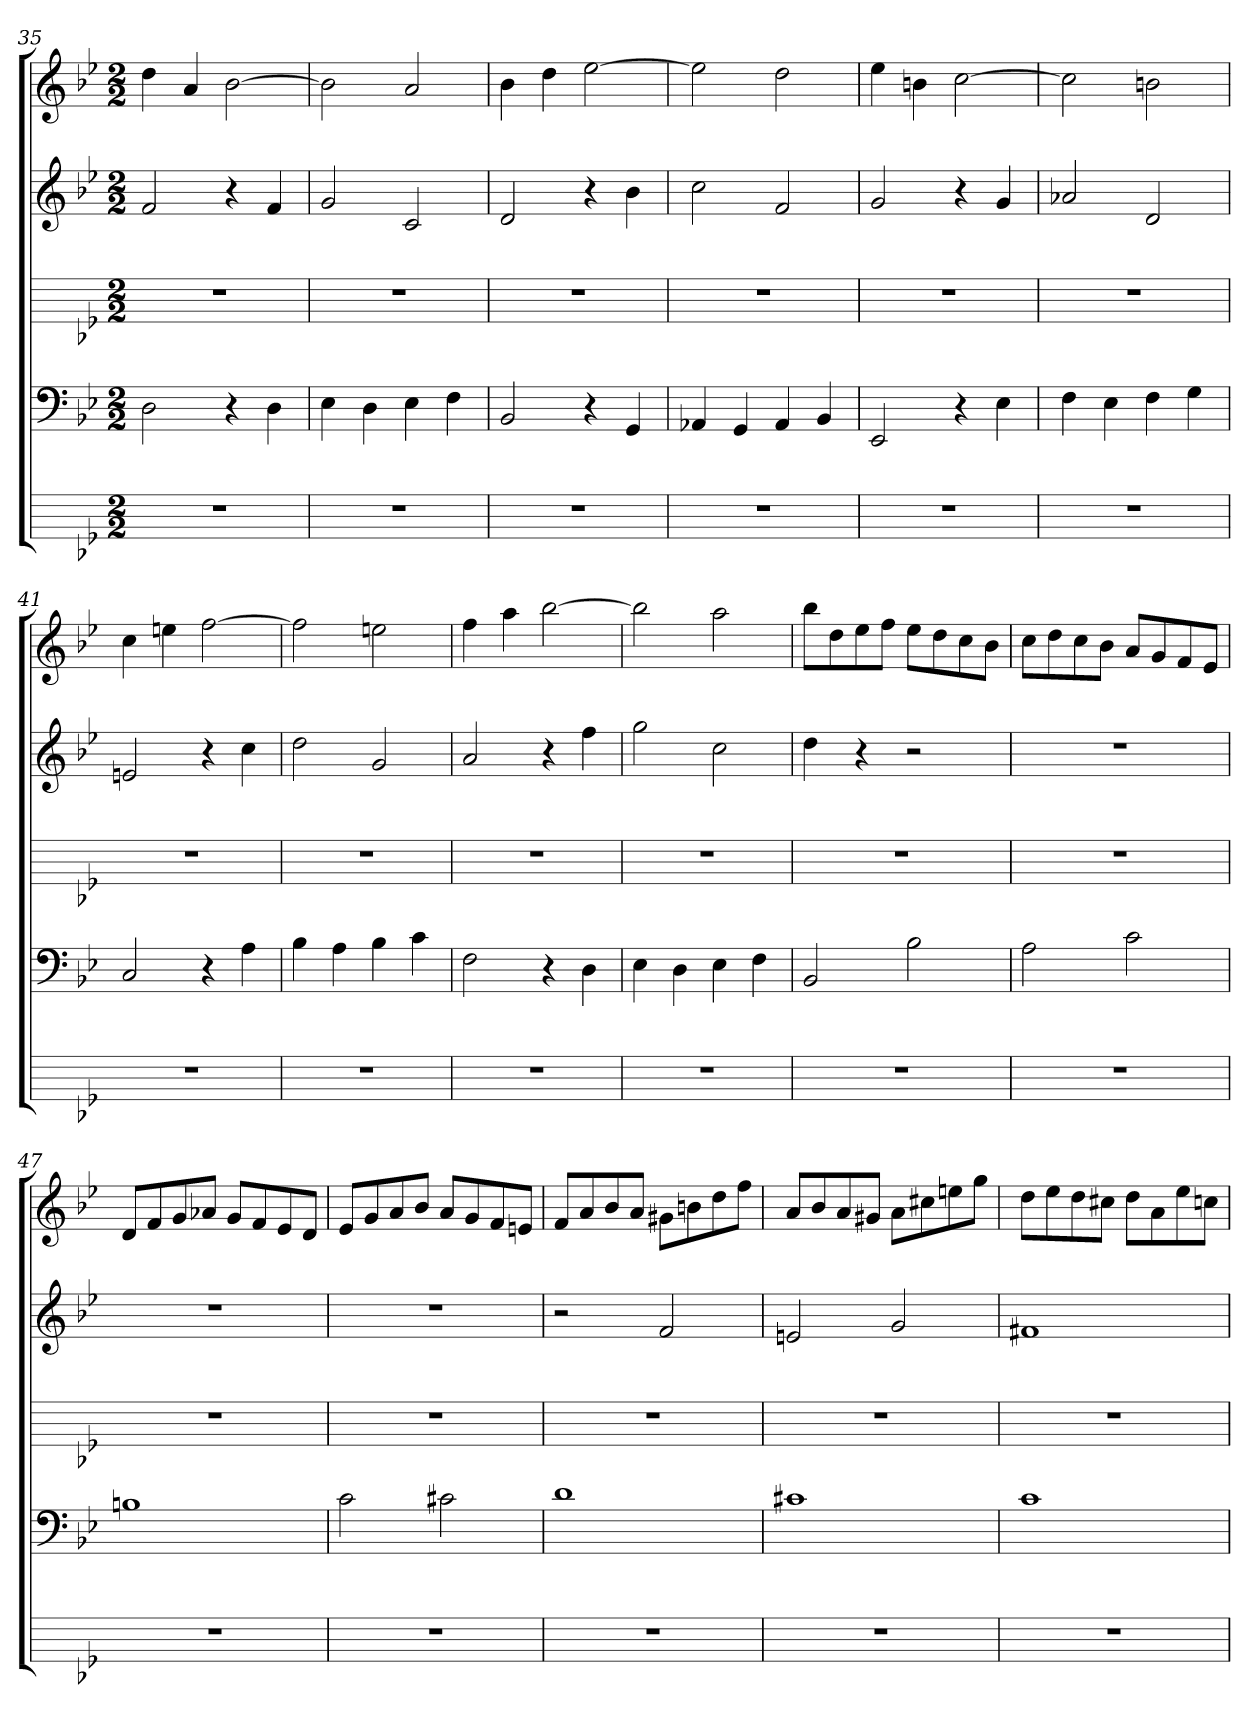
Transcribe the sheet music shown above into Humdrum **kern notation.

**kern	**kern	**kern	**kern	**kern
*part5	*part4	*part3	*part2	*part1
*staff5	*staff4	*staff3	*staff2	*staff1
*k[b-e-]	*k[b-e-]	*k[b-e-]	*k[b-e-]	*k[b-e-]
*M2/2	*M2/2	*M2/2	*M2/2	*M2/2
=35	=35	=35	=35	=35
1r	2D	1r	2f	4dd
.	.	.	.	4a
.	4r	.	4r	[2b-
.	4D	.	4f	.
=36	=36	=36	=36	=36
1r	4E-	1r	2g	2b-]
.	4D	.	.	.
.	4E-	.	2c	2a
.	4F	.	.	.
=37	=37	=37	=37	=37
1r	2BB-	1r	2d	4b-
.	.	.	.	4dd
.	4r	.	4r	[2ee-
.	4GG	.	4b-	.
=38	=38	=38	=38	=38
1r	4AA-X	1r	2cc	2ee-]
.	4GG	.	.	.
.	4AA-	.	2f	2dd
.	4BB-	.	.	.
=39	=39	=39	=39	=39
1r	2EE-	1r	2g	4ee-
.	.	.	.	4bn
.	4r	.	4r	[2cc
.	4E-	.	4g	.
=40	=40	=40	=40	=40
1r	4F	1r	2a-X	2cc]
.	4E-	.	.	.
.	4F	.	2d	2bn
.	4G	.	.	.
=41	=41	=41	=41	=41
1r	2C	1r	2en	4cc
.	.	.	.	4een
.	4r	.	4r	[2ff
.	4A	.	4cc	.
=42	=42	=42	=42	=42
1r	4B-	1r	2dd	2ff]
.	4A	.	.	.
.	4B-	.	2g	2een
.	4c	.	.	.
=43	=43	=43	=43	=43
1r	2F	1r	2a	4ff
.	.	.	.	4aa
.	4r	.	4r	[2bb-
.	4D	.	4ff	.
=44	=44	=44	=44	=44
1r	4E-	1r	2gg	2bb-]
.	4D	.	.	.
.	4E-	.	2cc	2aa
.	4F	.	.	.
=45	=45	=45	=45	=45
1r	2BB-	1r	4dd	8bb-L
.	.	.	.	8dd
.	.	.	4r	8ee-
.	.	.	.	8ffJ
.	2B-	.	2r	8ee-L
.	.	.	.	8dd
.	.	.	.	8cc
.	.	.	.	8b-J
=46	=46	=46	=46	=46
1r	2A	1r	1r	8ccL
.	.	.	.	8dd
.	.	.	.	8cc
.	.	.	.	8b-J
.	2c	.	.	8aL
.	.	.	.	8g
.	.	.	.	8f
.	.	.	.	8e-J
=47	=47	=47	=47	=47
1r	1Bn	1r	1r	8dL
.	.	.	.	8f
.	.	.	.	8g
.	.	.	.	8a-XJ
.	.	.	.	8gL
.	.	.	.	8f
.	.	.	.	8e-
.	.	.	.	8dJ
=48	=48	=48	=48	=48
1r	2c	1r	1r	8e-L
.	.	.	.	8g
.	.	.	.	8a
.	.	.	.	8b-J
.	2c#X	.	.	8aL
.	.	.	.	8g
.	.	.	.	8f
.	.	.	.	8enJ
=49	=49	=49	=49	=49
1r	1d	1r	2r	8fL
.	.	.	.	8a
.	.	.	.	8b-
.	.	.	.	8aJ
.	.	.	2f	8g#XL
.	.	.	.	8bn
.	.	.	.	8dd
.	.	.	.	8ffJ
=50	=50	=50	=50	=50
1r	1c#X	1r	2en	8aL
.	.	.	.	8b-
.	.	.	.	8a
.	.	.	.	8g#XJ
.	.	.	2g	8aL
.	.	.	.	8cc#X
.	.	.	.	8een
.	.	.	.	8ggJ
=51	=51	=51	=51	=51
1r	1c	1r	1f#X	8ddL
.	.	.	.	8ee-
.	.	.	.	8dd
.	.	.	.	8cc#XJ
.	.	.	.	8ddL
.	.	.	.	8a
.	.	.	.	8ee-
.	.	.	.	8ccnJ
=	=	=	=	=
*-	*-	*-	*-	*-
